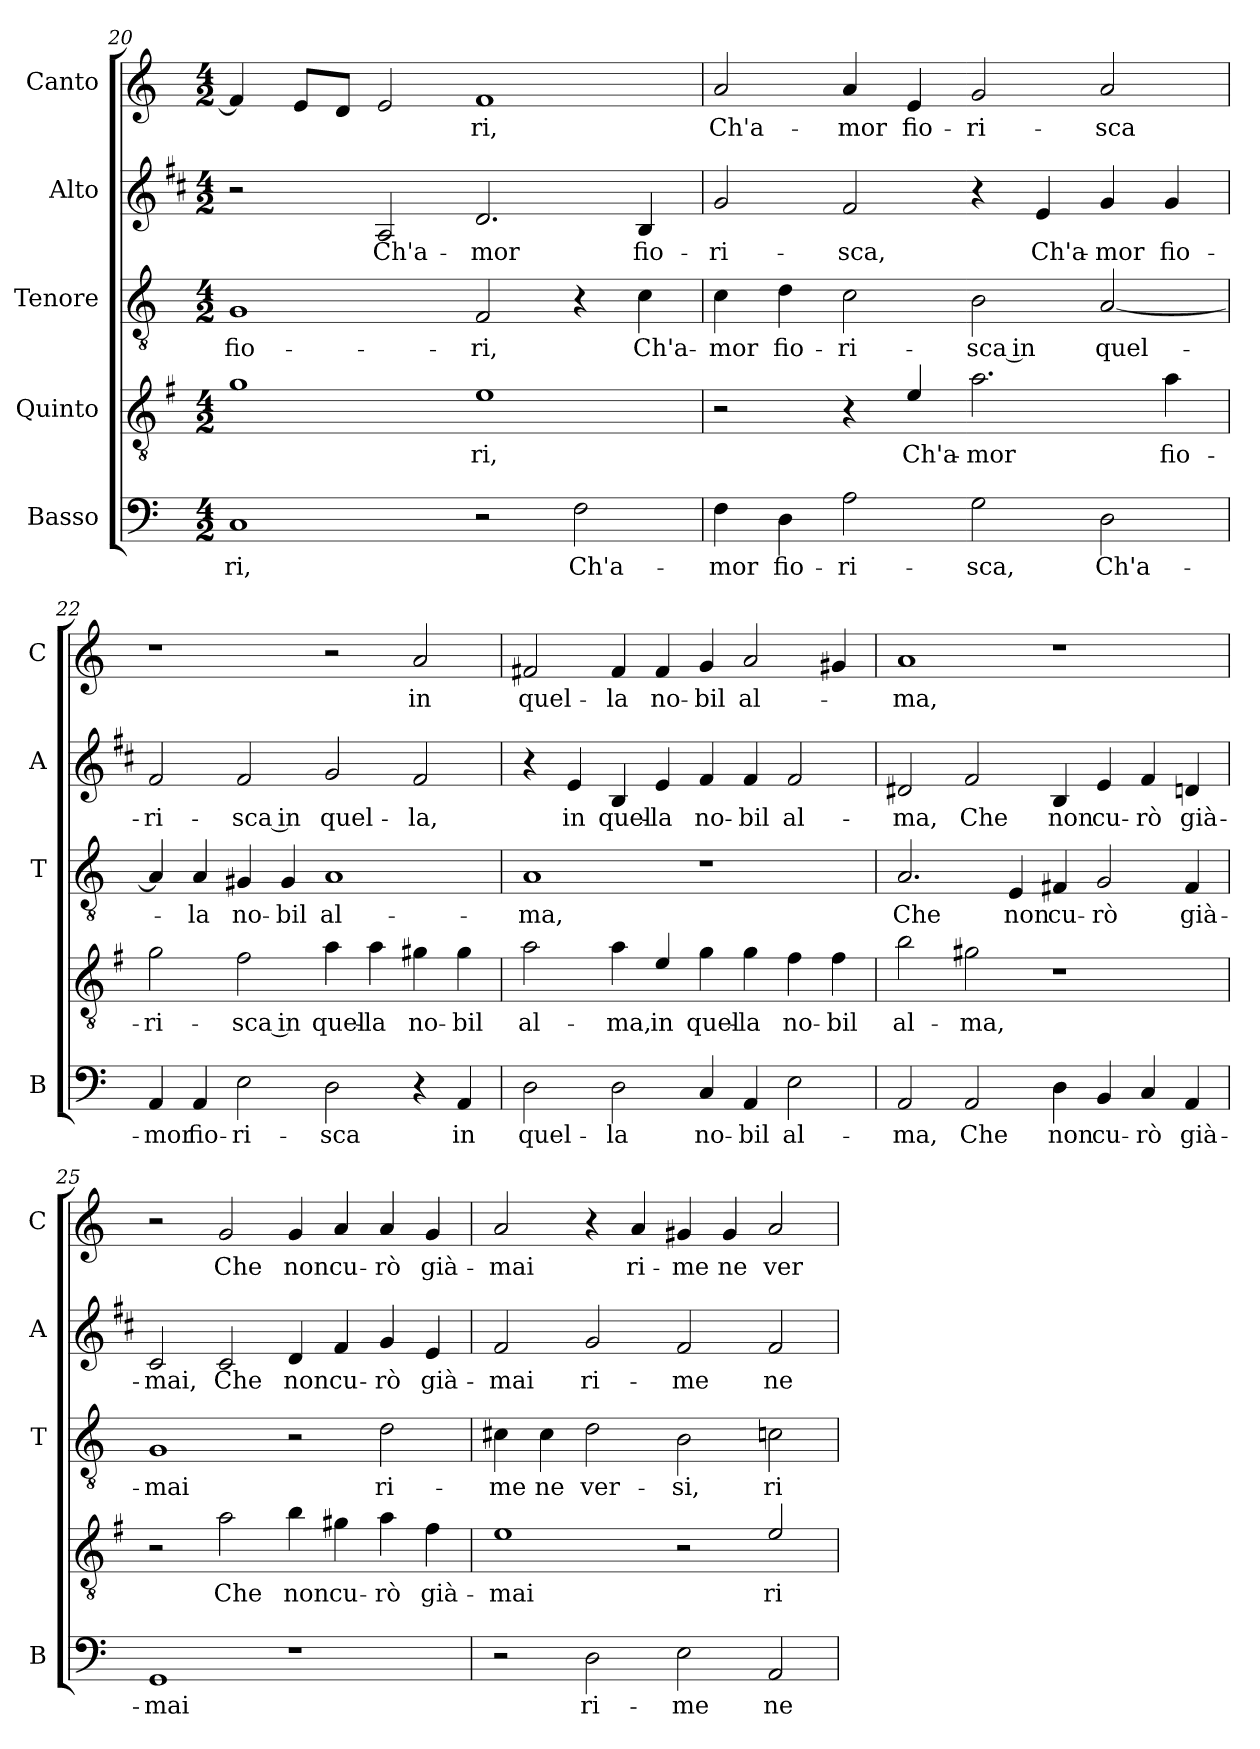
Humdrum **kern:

**kern	**text	**kern	**text	**kern	**text	**kern	**text	**kern	**text
*part5	*part5	*part4	*part4	*part3	*part3	*part2	*part2	*part1	*part1
*staff5	*staff5	*staff4	*staff4	*staff3	*staff3	*staff2	*staff2	*staff1	*staff1
*I"Basso	*	*I"Quinto	*	*I"Tenore	*	*I"Alto	*	*I"Canto	*
*I'B	*	*	*	*I'T	*	*I'A	*	*I'C	*
!!LO:LB:g=z
*clefF4	*	*clefGv2	*	*clefGv2	*	*clefG2	*	*clefG2	*
*	*	*ITrd4c7	*	*	*	*ITrd1c2	*	*	*
*k[]	*	*k[]	*	*k[]	*	*k[]	*	*k[]	*
*C:	*	*C:	*	*C:	*	*C:	*	*C:	*
*M4/2	*	*M4/2	*	*M4/2	*	*M4/2	*	*M4/2	*
=20	=20	=20	=20	=20	=20	=20	=20	=20	=20
!	!LO:LY:b	!	!	!	!LO:LY:b	!	!	!	!
1C	-ri,	1c	.	1G	fio-	2r	.	4f/]	.
.	.	.	.	.	.	.	.	8e/L	.
.	.	.	.	.	.	.	.	8d/J	.
!	!	!	!	!	!	!	!LO:LY:b	!	!
.	.	.	.	.	.	2G/	Ch'a-	2e/	.
!	!	!	!LO:LY:b	!	!LO:LY:b	!	!LO:LY:b	!	!LO:LY:b
2r	.	1A	-ri,	2F/	-ri,	2.c/	-mor	1f	-ri,
!	!LO:LY:b	!	!	!	!	!	!	!	!
2F\	Ch'a-	.	.	4r	.	.	.	.	.
!	!	!	!	!	!LO:LY:b	!	!LO:LY:b	!	!
.	.	.	.	4c\	Ch'a-	4A/	fio-	.	.
=21	=21	=21	=21	=21	=21	=21	=21	=21	=21
!	!LO:LY:b	!	!	!	!LO:LY:b	!	!LO:LY:b	!	!LO:LY:b
4F\	-mor	2r	.	4c\	-mor	2f/	-ri-	2a/	Ch'a-
!	!LO:LY:b	!	!	!	!LO:LY:b	!	!	!	!
4D\	fio-	.	.	4d\	fio-	.	.	.	.
!	!LO:LY:b	!	!	!	!LO:LY:b	!	!LO:LY:b	!	!LO:LY:b
2A\	-ri-	4r	.	2c\	-ri-	2e/	-sca,	4a/	-mor
!	!	!	!LO:LY:b	!	!	!	!	!	!LO:LY:b
.	.	4A/	Ch'a-	.	.	.	.	4e/	fio-
!	!LO:LY:b	!	!LO:LY:b	!	!LO:LY:b	!	!	!	!LO:LY:b
2G\	-sca,	2.d\	-mor	2B\	-sca in	4r	.	2g/	-ri-
!	!	!	!	!	!	!	!LO:LY:b	!	!
.	.	.	.	.	.	4d/	Ch'a-	.	.
!	!LO:LY:b	!	!	!	!LO:LY:b	!	!LO:LY:b	!	!LO:LY:b
2D\	Ch'a-	.	.	[2A/	quel-	4f/	-mor	2a/	-sca
!	!	!	!LO:LY:b	!	!	!	!LO:LY:b	!	!
.	.	4d\	fio-	.	.	4f/	fio-	.	.
=22	=22	=22	=22	=22	=22	=22	=22	=22	=22
!	!LO:LY:b	!	!LO:LY:b	!	!	!	!LO:LY:b	!	!
4AA/	-mor	2c\	-ri-	4A/]	.	2e/	-ri-	1r	.
!	!LO:LY:b	!	!	!	!LO:LY:b	!	!	!	!
4AA/	fio-	.	.	4A/	-la	.	.	.	.
!	!LO:LY:b	!	!LO:LY:b	!	!LO:LY:b	!	!LO:LY:b	!	!
2E\	-ri-	2B\	-sca in	4G#X/	no-	2e/	-sca in	.	.
!	!	!	!	!	!LO:LY:b	!	!	!	!
.	.	.	.	4G#/	-bil	.	.	.	.
!	!LO:LY:b	!	!LO:LY:b	!	!LO:LY:b	!	!LO:LY:b	!	!
2D\	-sca	4d\	quel-	1A	al-	2f/	quel-	2r	.
!	!	!	!LO:LY:b	!	!	!	!	!	!
.	.	4d\	-la	.	.	.	.	.	.
!	!	!	!LO:LY:b	!	!	!	!LO:LY:b	!	!LO:LY:b
4r	.	4c#X\	no-	.	.	2e/	-la,	2a/	in
!	!LO:LY:b	!	!LO:LY:b	!	!	!	!	!	!
4AA/	in	4c#\	-bil	.	.	.	.	.	.
=23	=23	=23	=23	=23	=23	=23	=23	=23	=23
!	!LO:LY:b	!	!LO:LY:b	!	!LO:LY:b	!	!	!	!LO:LY:b
2D\	quel-	2d\	al-	1A	-ma,	4r	.	2f#X/	quel-
!	!	!	!	!	!	!	!LO:LY:b	!	!
.	.	.	.	.	.	4d/	in	.	.
!	!LO:LY:b	!	!LO:LY:b	!	!	!	!LO:LY:b	!	!LO:LY:b
2D\	-la	4d\	-ma,	.	.	4A/	quel-	4f#/	-la
!	!	!	!LO:LY:b	!	!	!	!LO:LY:b	!	!LO:LY:b
.	.	4A/	in	.	.	4d/	-la	4f#/	no-
!	!LO:LY:b	!	!LO:LY:b	!	!	!	!LO:LY:b	!	!LO:LY:b
4C/	no-	4c\	quel-	1r	.	4e/	no-	4g/	-bil
!	!LO:LY:b	!	!LO:LY:b	!	!	!	!LO:LY:b	!	!LO:LY:b
4AA/	-bil	4c\	-la	.	.	4e/	-bil	2a/	al-
!	!LO:LY:b	!	!LO:LY:b	!	!	!	!LO:LY:b	!	!
2E\	al-	4B\	no-	.	.	2e/	al-	.	.
!	!	!	!LO:LY:b	!	!	!	!	!	!
.	.	4B\	-bil	.	.	.	.	4g#X/	.
!!LO:PB:g=z
=24	=24	=24	=24	=24	=24	=24	=24	=24	=24
!	!LO:LY:b	!	!LO:LY:b	!	!LO:LY:b	!	!LO:LY:b	!	!LO:LY:b
2AA/	-ma,	2e\	al-	2.A/	Che	2c#X/	-ma,	1a	-ma,
!	!LO:LY:b	!	!LO:LY:b	!	!	!	!LO:LY:b	!	!
2AA/	Che	2c#X\	-ma,	.	.	2e/	Che	.	.
!	!	!	!	!	!LO:LY:b	!	!	!	!
.	.	.	.	4E/	non	.	.	.	.
!	!LO:LY:b	!	!	!	!LO:LY:b	!	!LO:LY:b	!	!
4D\	non	1r	.	4F#X/	cu-	4A/	non	1r	.
!	!LO:LY:b	!	!	!	!LO:LY:b	!	!LO:LY:b	!	!
4BB/	cu-	.	.	2G/	-rò	4d/	cu-	.	.
!	!LO:LY:b	!	!	!	!	!	!LO:LY:b	!	!
4C/	-rò	.	.	.	.	4e/	-rò	.	.
!	!LO:LY:b	!	!	!	!LO:LY:b	!	!LO:LY:b	!	!
4AA/	già-	.	.	4F#/	già-	4cn/	già-	.	.
=25	=25	=25	=25	=25	=25	=25	=25	=25	=25
!	!LO:LY:b	!	!	!	!LO:LY:b	!	!LO:LY:b	!	!
1GG	-mai	2r	.	1G	-mai	2B/	-mai,	2r	.
!	!	!	!LO:LY:b	!	!	!	!LO:LY:b	!	!LO:LY:b
.	.	2d\	Che	.	.	2B/	Che	2g/	Che
!	!	!	!LO:LY:b	!	!	!	!LO:LY:b	!	!LO:LY:b
1r	.	4e\	non	2r	.	4c/	non	4g/	non
!	!	!	!LO:LY:b	!	!	!	!LO:LY:b	!	!LO:LY:b
.	.	4c#X\	cu-	.	.	4e/	cu-	4a/	cu-
!	!	!	!LO:LY:b	!	!LO:LY:b	!	!LO:LY:b	!	!LO:LY:b
.	.	4d\	-rò	2d\	ri-	4f/	-rò	4a/	-rò
!	!	!	!LO:LY:b	!	!	!	!LO:LY:b	!	!LO:LY:b
.	.	4B\	già-	.	.	4d/	già-	4g/	già-
=26	=26	=26	=26	=26	=26	=26	=26	=26	=26
!	!	!	!LO:LY:b	!	!LO:LY:b	!	!LO:LY:b	!	!LO:LY:b
2r	.	1A	-mai	4c#X\	-me	2e/	-mai	2a/	-mai
!	!	!	!	!	!LO:LY:b	!	!	!	!
.	.	.	.	4c#\	ne	.	.	.	.
!	!LO:LY:b	!	!	!	!LO:LY:b	!	!LO:LY:b	!	!
2D\	ri-	.	.	2d\	ver-	2f/	ri-	4r	.
!	!	!	!	!	!	!	!	!	!LO:LY:b
.	.	.	.	.	.	.	.	4a/	ri-
!	!LO:LY:b	!	!	!	!LO:LY:b	!	!LO:LY:b	!	!LO:LY:b
2E\	-me	2r	.	2B\	-si,	2e/	-me	4g#X/	-me
!	!	!	!	!	!	!	!	!	!LO:LY:b
.	.	.	.	.	.	.	.	4g#/	ne
!	!LO:LY:b	!	!LO:LY:b	!	!LO:LY:b	!	!LO:LY:b	!	!LO:LY:b
2AA/	ne	2A/	ri-	2cn\	ri-	2e/	ne	2a/	ver-
=	=	=	=	=	=	=	=	=	=
*-	*-	*-	*-	*-	*-	*-	*-	*-	*-
